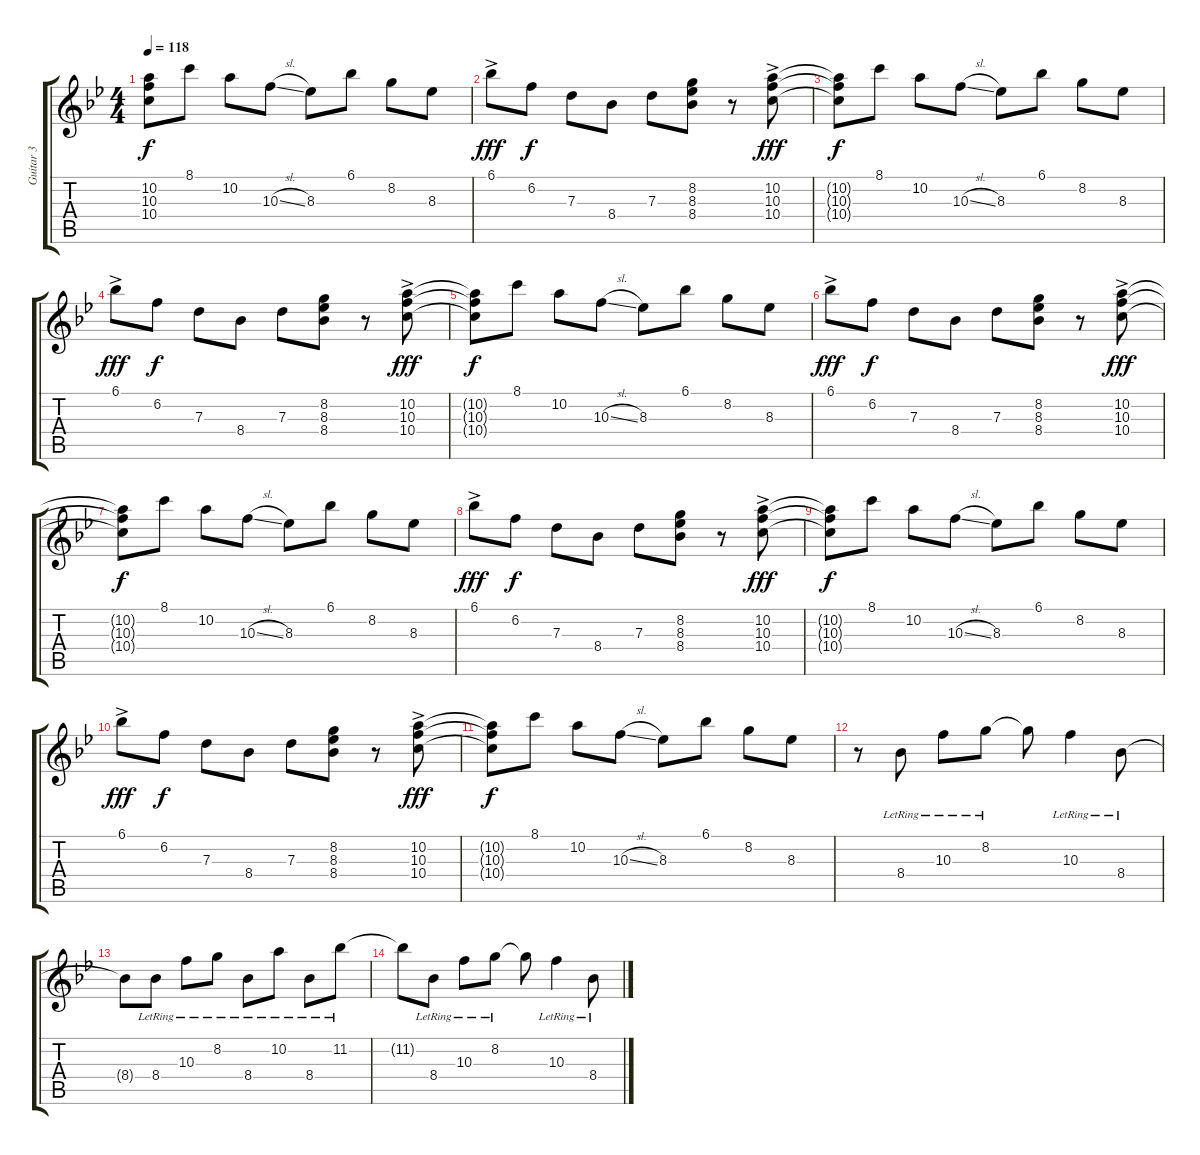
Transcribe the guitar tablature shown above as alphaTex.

\track ("Guitar 3" "Guitar 3") {instrument distortionguitar}
\staff {score tabs}
\tuning (E4 B3 G3 D3 A2 E2) {hide}
\ts (4 4)
\tempo 118
\clef g2
\ks bb
(10.2{t} 10.3{t} 10.4{t}).8{dy f} 8.1.8 10.2.8 10.3{sl}.8 8.3.8 6.1.8 8.2.8 8.3.8 |
6.1{ac}.8{dy fff} 6.2.8{dy f} 7.3.8 8.4.8 7.3.8 (8.2 8.3 8.4).8 r.8 (10.2{ac} 10.3{ac} 10.4{ac}).8{dy fff} |
(10.2{t} 10.3{t} 10.4{t}).8{dy f} 8.1.8 10.2.8 10.3{sl}.8 8.3.8 6.1.8 8.2.8 8.3.8 |
6.1{ac}.8{dy fff} 6.2.8{dy f} 7.3.8 8.4.8 7.3.8 (8.2 8.3 8.4).8 r.8 (10.2{ac} 10.3{ac} 10.4{ac}).8{dy fff} |
(10.2{t} 10.3{t} 10.4{t}).8{dy f} 8.1.8 10.2.8 10.3{sl}.8 8.3.8 6.1.8 8.2.8 8.3.8 |
6.1{ac}.8{dy fff} 6.2.8{dy f} 7.3.8 8.4.8 7.3.8 (8.2 8.3 8.4).8 r.8 (10.2{ac} 10.3{ac} 10.4{ac}).8{dy fff} |
(10.2{t} 10.3{t} 10.4{t}).8{dy f} 8.1.8 10.2.8 10.3{sl}.8 8.3.8 6.1.8 8.2.8 8.3.8 |
6.1{ac}.8{dy fff} 6.2.8{dy f} 7.3.8 8.4.8 7.3.8 (8.2 8.3 8.4).8 r.8 (10.2{ac} 10.3{ac} 10.4{ac}).8{dy fff} |
(10.2{t} 10.3{t} 10.4{t}).8{dy f} 8.1.8 10.2.8 10.3{sl}.8 8.3.8 6.1.8 8.2.8 8.3.8 |
6.1{ac}.8{dy fff} 6.2.8{dy f} 7.3.8 8.4.8 7.3.8 (8.2 8.3 8.4).8 r.8 (10.2{ac} 10.3{ac} 10.4{ac}).8{dy fff} |
(10.2{t} 10.3{t} 10.4{t}).8{dy f} 8.1.8 10.2.8 10.3{sl}.8 8.3.8 6.1.8 8.2.8 8.3.8 |
r.8 8.4{lr}.8 10.3{lr}.8 8.2{lr}.8 8.2{t}.8 10.3{lr}.4 8.4{lr}.8 |
8.4{t}.8 8.4{lr}.8 10.3{lr}.8 8.2{lr}.8 8.4{lr}.8 10.2{lr}.8 8.4{lr}.8 11.2{lr}.8 |
11.2{t}.8 8.4{lr}.8 10.3{lr}.8 8.2{lr}.8 8.2{t}.8 10.3{lr}.4 8.4{lr}.8
